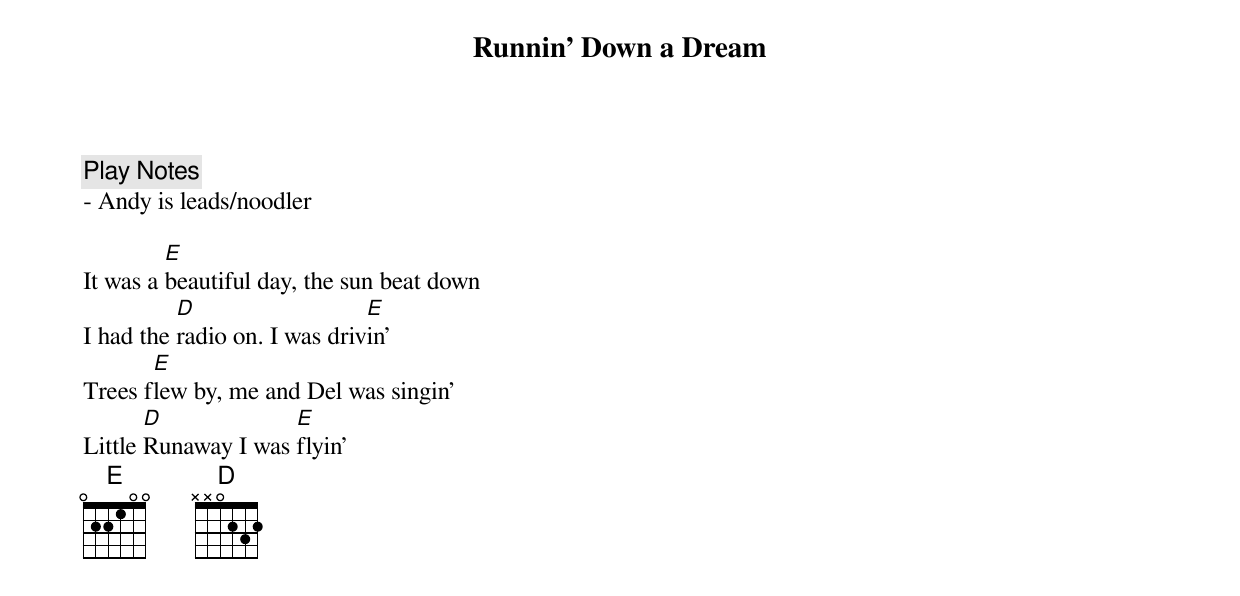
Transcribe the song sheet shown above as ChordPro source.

{title: Runnin’ Down a Dream}
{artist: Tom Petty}
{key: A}

{c: Play Notes}
- Andy is leads/noodler

It was a [E]beautiful day, the sun beat down
I had the [D]radio on. I was driv[E]in'
Trees f[E]lew by, me and Del was singin'
Little [D]Runaway I was [E]flyin'
